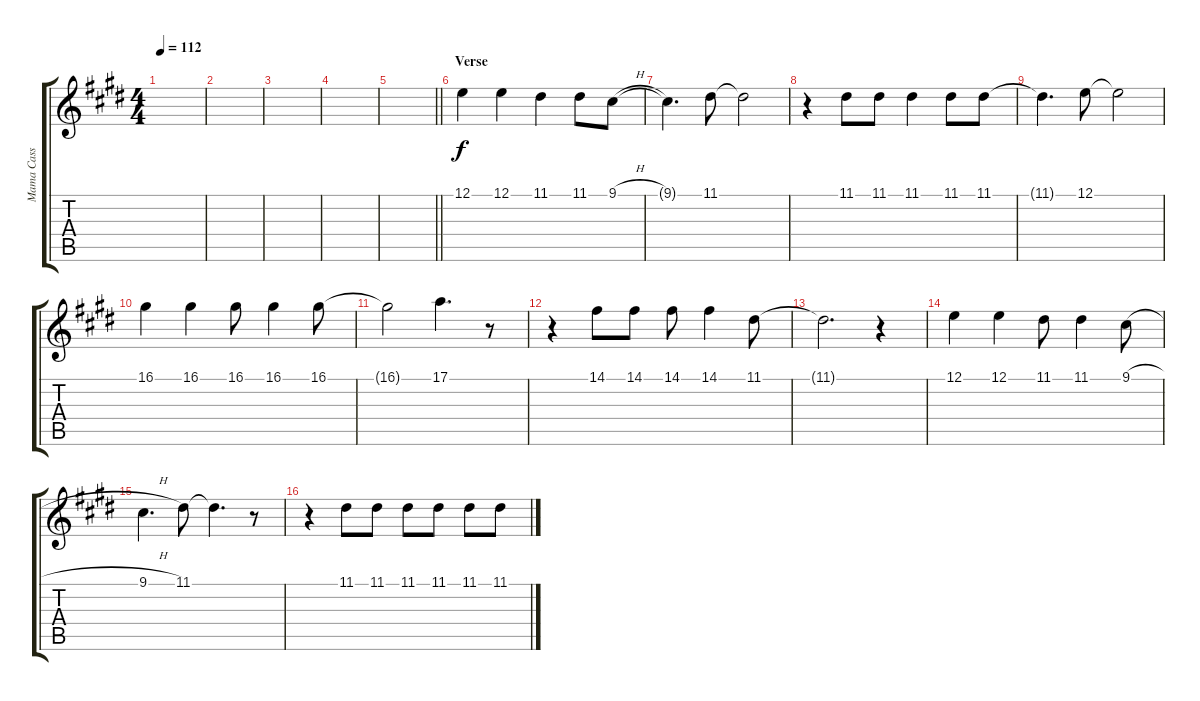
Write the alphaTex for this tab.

\track ("Mama Cass" "Mama Cass") {instrument piccolo}
\staff {score tabs}
\tuning (E4 B3 G3 D3 A2 E2) {hide}
\ts (4 4)
\tempo 112
\clef g2
\ks e
|
|
|
|
\barLineRight lightlight
|
\section ("" "Verse")
12.1.4 12.1.4 11.1.4 11.1.8 9.1{h}.8 |
9.1{t}.4{d} 11.1.8 11.1{t}.2 |
r.4 11.1.8 11.1.8 11.1.4 11.1.8 11.1.8 |
11.1{t}.4{d} 12.1.8 12.1{t}.2 |
16.1.4 16.1.4 16.1.8 16.1.4 16.1.8 |
16.1{t}.2 17.1.4{d} r.8 |
r.4 14.1.8 14.1.8 14.1.8 14.1.4 11.1.8 |
11.1{t}.2{d} r.4 |
12.1.4 12.1.4 11.1.8 11.1.4 9.1{h}.8 |
9.1{h}.4{d} 11.1.8 11.1{t}.4{d} r.8 |
r.4 11.1.8 11.1.8 11.1.8 11.1.8 11.1.8 11.1.8
